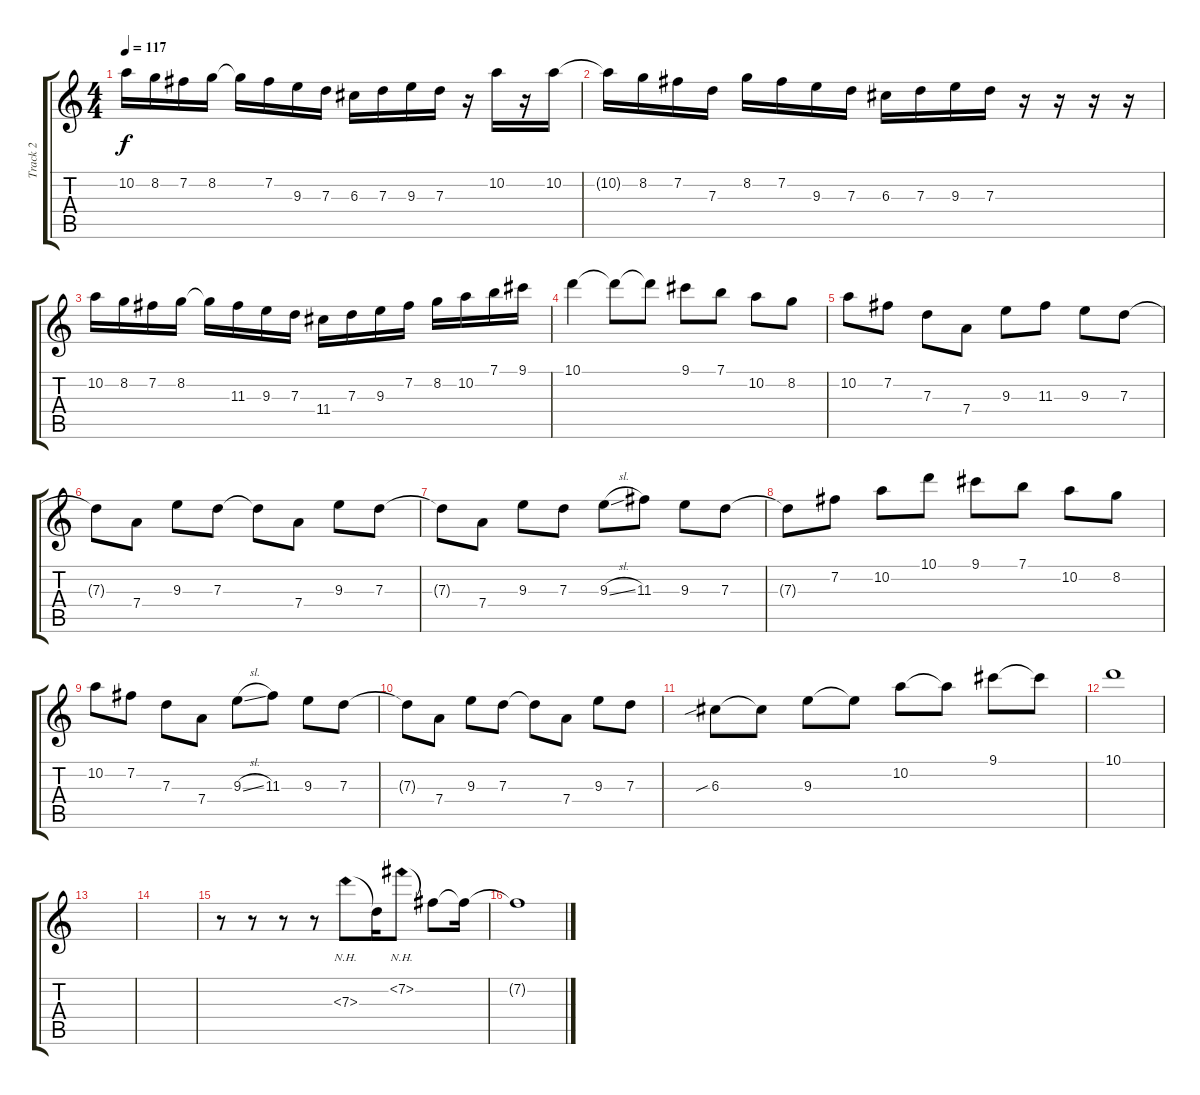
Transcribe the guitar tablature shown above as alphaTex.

\track ("Track 2" "Track 2") {instrument acousticguitarsteel}
\staff {score tabs}
\tuning (E4 B3 G3 D3 A2 E2) {hide}
\ts (4 4)
\tempo 117
\clef g2
\ks c
10.2.16{dy f} 8.2.16 7.2.16 8.2.16 8.2{t}.16 7.2.16 9.3.16 7.3.16 6.3.16 7.3.16 9.3.16 7.3.16 r.16 10.2.16 r.16 10.2.16 |
10.2{t}.16 8.2.16 7.2.16 7.3.16 8.2.16 7.2.16 9.3.16 7.3.16 6.3.16 7.3.16 9.3.16 7.3.16 r.16 r.16 r.16 r.16 |
10.2.16 8.2.16 7.2.16 8.2.16 8.2{t}.16 11.3.16 9.3.16 7.3.16 11.4.16 7.3.16 9.3.16 7.2.16 8.2.16 10.2.16 7.1.16 9.1.16 |
10.1.4 10.1{t}.8 10.1{t}.8 9.1.8 7.1.8 10.2.8 8.2.8 |
10.2.8 7.2.8 7.3.8 7.4.8 9.3.8 11.3.8 9.3.8 7.3.8 |
7.3{t}.8 7.4.8 9.3.8 7.3.8 7.3{t}.8 7.4.8 9.3.8 7.3.8 |
7.3{t}.8 7.4.8 9.3.8 7.3.8 9.3{sl}.8 11.3.8 9.3.8 7.3.8 |
7.3{t}.8 7.2.8 10.2.8 10.1.8 9.1.8 7.1.8 10.2.8 8.2.8 |
10.2.8 7.2.8 7.3.8 7.4.8 9.3{sl}.8 11.3.8 9.3.8 7.3.8 |
7.3{t}.8 7.4.8 9.3.8 7.3.8 7.3{t}.8 7.4.8 9.3.8 7.3.8 |
6.3{sib}.8 6.3{t}.8 9.3.8 9.3{t}.8 10.2.8 10.2{t}.8 9.1.8 9.1{t}.8 |
10.1.1 |
|
|
r.8 r.8 r.8 r.8 7.3{nh}.8 7.3{t}.16 7.2{nh}.8 7.2{t}.8 7.2{t}.16 |
7.2{t}.1
